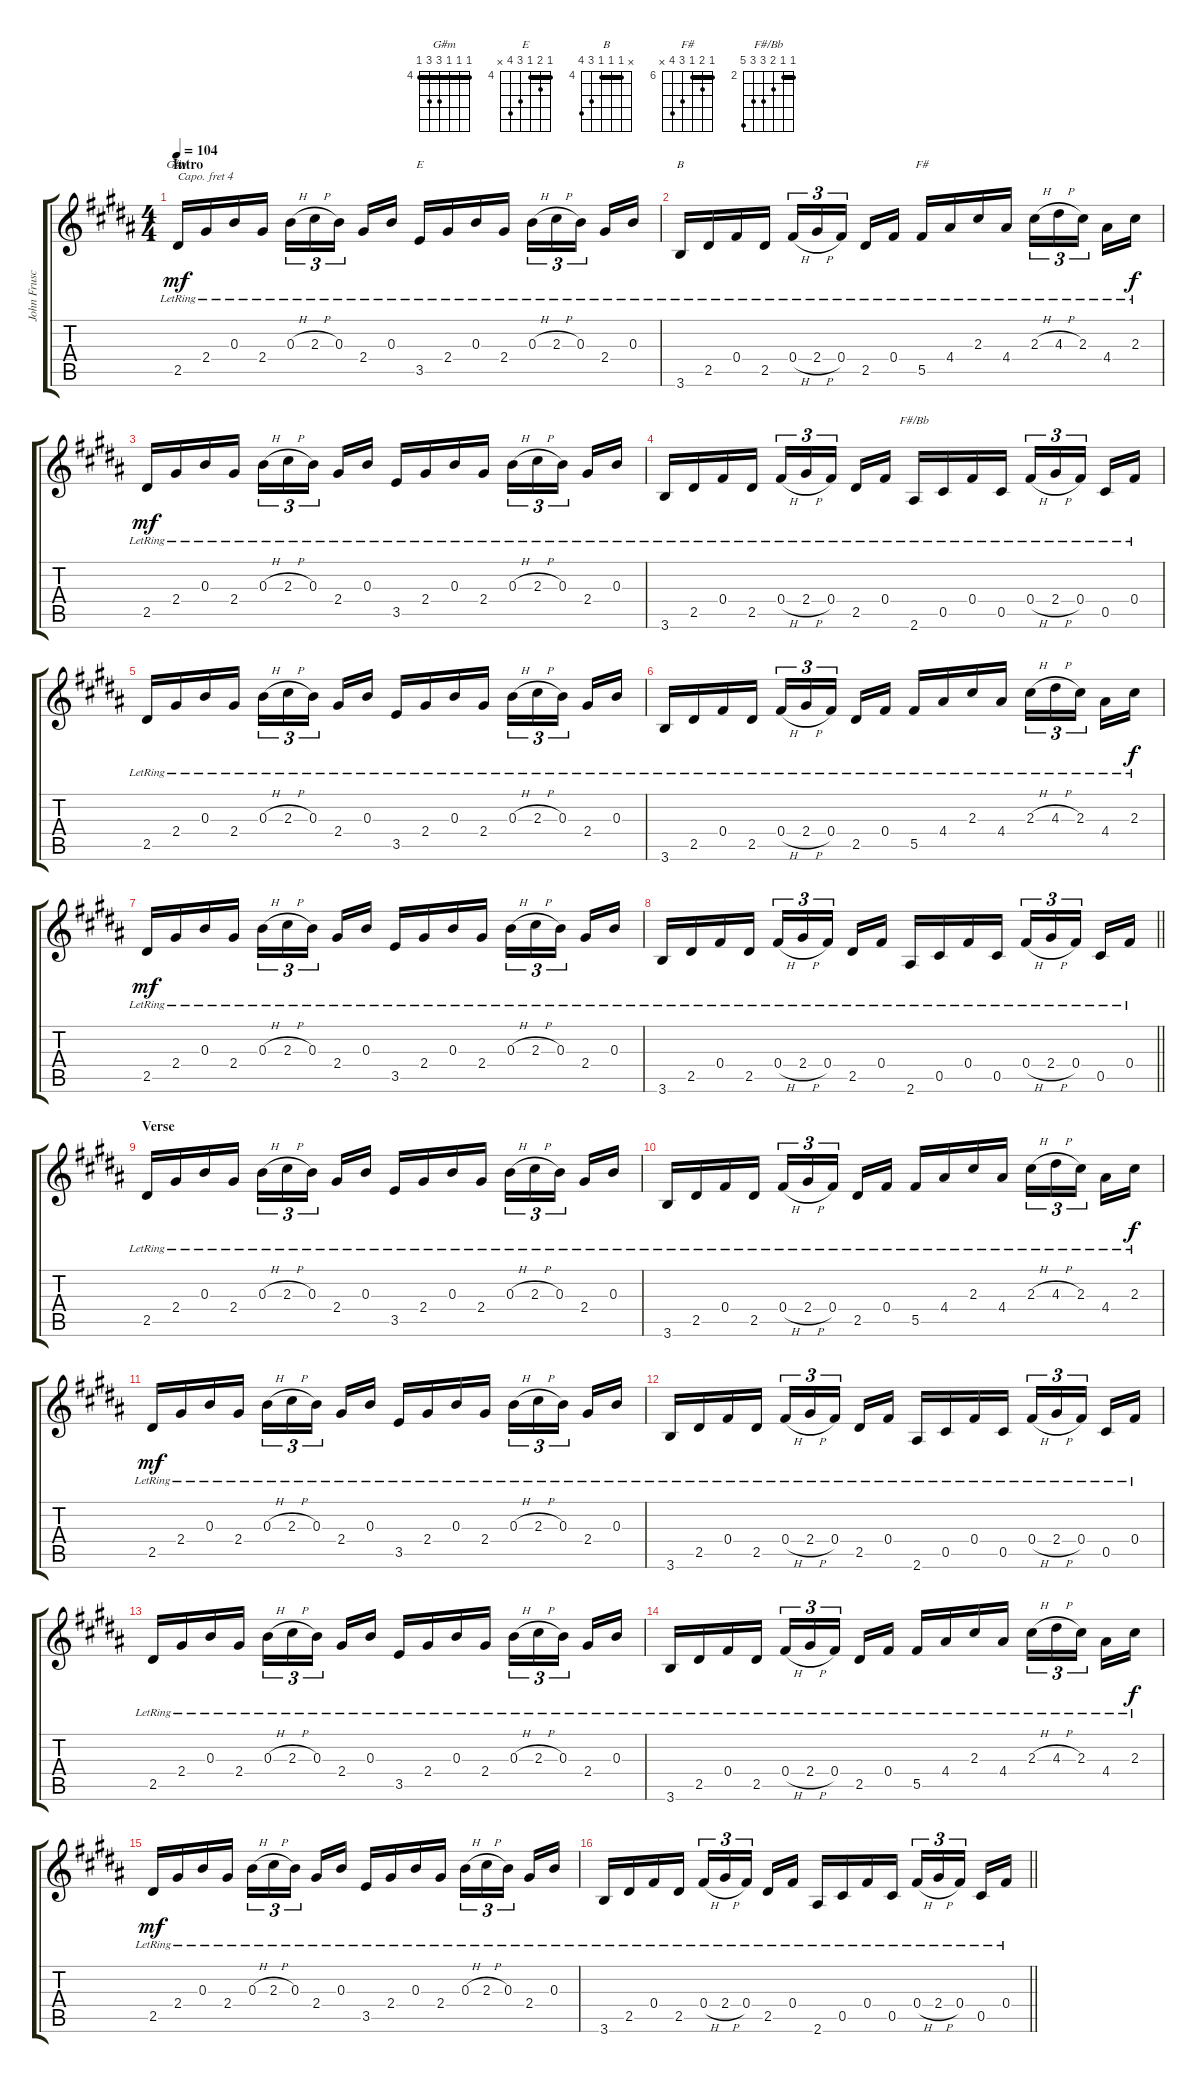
\track ("" "John Frusc") {instrument electricguitarmuted}
\staff {score tabs}
\capo 4
\tuning (E4 B3 G3 D3 A2 E2) {hide}
\chord ("G#m" 4 4 4 6 6 4) {firstfret 4 barre 4}
\chord ("E" 4 5 4 6 7 x) {firstfret 4 barre 4}
\chord ("B" x 4 4 4 6 7) {firstfret 4 barre 4}
\chord ("F#" 6 7 6 8 9 x) {firstfret 6 barre 6}
\chord ("F#/Bb" 2 2 3 4 4 6) {firstfret 2 barre 2}
\ts (4 4)
\section ("" "Intro")
\tempo 104
\clef g2
\ks b
2.5{lr}.16{ch "G#m" dy mf instrument electricguitarmuted} 2.4{lr}.16 0.3{lr}.16 2.4{lr}.16 0.3{h lr}.16{tu (3 2)} 2.3{h lr}.16{tu (3 2)} 0.3{lr}.16{tu (3 2) beam splitsecondary} 2.4{lr}.16 0.3{lr}.16 3.5{lr}.16{ch "E"} 2.4{lr}.16 0.3{lr}.16 2.4{lr}.16 0.3{h lr}.16{tu (3 2)} 2.3{h lr}.16{tu (3 2)} 0.3{lr}.16{tu (3 2) beam splitsecondary} 2.4{lr}.16 0.3{lr}.16 |
3.6{lr}.16{ch "B"} 2.5{lr}.16 0.4{lr}.16 2.5{lr}.16 0.4{h lr}.16{tu (3 2)} 2.4{h lr}.16{tu (3 2)} 0.4{lr}.16{tu (3 2) beam splitsecondary} 2.5{lr}.16 0.4{lr}.16 5.5{lr}.16{ch "F#"} 4.4{lr}.16 2.3{lr}.16 4.4{lr}.16 2.3{h lr}.16{tu (3 2)} 4.3{h lr}.16{tu (3 2)} 2.3{lr}.16{tu (3 2) beam splitsecondary} 4.4{lr}.16 2.3{lr}.16{dy f} |
2.5{lr}.16{dy mf} 2.4{lr}.16 0.3{lr}.16 2.4{lr}.16 0.3{h lr}.16{tu (3 2)} 2.3{h lr}.16{tu (3 2)} 0.3{lr}.16{tu (3 2) beam splitsecondary} 2.4{lr}.16 0.3{lr}.16 3.5{lr}.16 2.4{lr}.16 0.3{lr}.16 2.4{lr}.16 0.3{h lr}.16{tu (3 2)} 2.3{h lr}.16{tu (3 2)} 0.3{lr}.16{tu (3 2) beam splitsecondary} 2.4{lr}.16 0.3{lr}.16 |
3.6{lr}.16 2.5{lr}.16 0.4{lr}.16 2.5{lr}.16 0.4{h lr}.16{tu (3 2)} 2.4{h lr}.16{tu (3 2)} 0.4{lr}.16{tu (3 2) beam splitsecondary} 2.5{lr}.16 0.4{lr}.16 2.6{lr}.16{ch "F#/Bb"} 0.5{lr}.16 0.4{lr}.16 0.5{lr}.16 0.4{h lr}.16{tu (3 2)} 2.4{h lr}.16{tu (3 2)} 0.4{lr}.16{tu (3 2) beam splitsecondary} 0.5{lr}.16 0.4{lr}.16 |
2.5{lr}.16 2.4{lr}.16 0.3{lr}.16 2.4{lr}.16 0.3{h lr}.16{tu (3 2)} 2.3{h lr}.16{tu (3 2)} 0.3{lr}.16{tu (3 2) beam splitsecondary} 2.4{lr}.16 0.3{lr}.16 3.5{lr}.16 2.4{lr}.16 0.3{lr}.16 2.4{lr}.16 0.3{h lr}.16{tu (3 2)} 2.3{h lr}.16{tu (3 2)} 0.3{lr}.16{tu (3 2) beam splitsecondary} 2.4{lr}.16 0.3{lr}.16 |
3.6{lr}.16 2.5{lr}.16 0.4{lr}.16 2.5{lr}.16 0.4{h lr}.16{tu (3 2)} 2.4{h lr}.16{tu (3 2)} 0.4{lr}.16{tu (3 2) beam splitsecondary} 2.5{lr}.16 0.4{lr}.16 5.5{lr}.16 4.4{lr}.16 2.3{lr}.16 4.4{lr}.16 2.3{h lr}.16{tu (3 2)} 4.3{h lr}.16{tu (3 2)} 2.3{lr}.16{tu (3 2) beam splitsecondary} 4.4{lr}.16 2.3{lr}.16{dy f} |
2.5{lr}.16{dy mf} 2.4{lr}.16 0.3{lr}.16 2.4{lr}.16 0.3{h lr}.16{tu (3 2)} 2.3{h lr}.16{tu (3 2)} 0.3{lr}.16{tu (3 2) beam splitsecondary} 2.4{lr}.16 0.3{lr}.16 3.5{lr}.16 2.4{lr}.16 0.3{lr}.16 2.4{lr}.16 0.3{h lr}.16{tu (3 2)} 2.3{h lr}.16{tu (3 2)} 0.3{lr}.16{tu (3 2) beam splitsecondary} 2.4{lr}.16 0.3{lr}.16 |
\barLineRight lightlight
3.6{lr}.16 2.5{lr}.16 0.4{lr}.16 2.5{lr}.16 0.4{h lr}.16{tu (3 2)} 2.4{h lr}.16{tu (3 2)} 0.4{lr}.16{tu (3 2) beam splitsecondary} 2.5{lr}.16 0.4{lr}.16 2.6{lr}.16 0.5{lr}.16 0.4{lr}.16 0.5{lr}.16 0.4{h lr}.16{tu (3 2)} 2.4{h lr}.16{tu (3 2)} 0.4{lr}.16{tu (3 2) beam splitsecondary} 0.5{lr}.16 0.4{lr}.16 |
\section ("" "Verse")
2.5{lr}.16 2.4{lr}.16 0.3{lr}.16 2.4{lr}.16 0.3{h lr}.16{tu (3 2)} 2.3{h lr}.16{tu (3 2)} 0.3{lr}.16{tu (3 2) beam splitsecondary} 2.4{lr}.16 0.3{lr}.16 3.5{lr}.16 2.4{lr}.16 0.3{lr}.16 2.4{lr}.16 0.3{h lr}.16{tu (3 2)} 2.3{h lr}.16{tu (3 2)} 0.3{lr}.16{tu (3 2) beam splitsecondary} 2.4{lr}.16 0.3{lr}.16 |
3.6{lr}.16 2.5{lr}.16 0.4{lr}.16 2.5{lr}.16 0.4{h lr}.16{tu (3 2)} 2.4{h lr}.16{tu (3 2)} 0.4{lr}.16{tu (3 2) beam splitsecondary} 2.5{lr}.16 0.4{lr}.16 5.5{lr}.16 4.4{lr}.16 2.3{lr}.16 4.4{lr}.16 2.3{h lr}.16{tu (3 2)} 4.3{h lr}.16{tu (3 2)} 2.3{lr}.16{tu (3 2) beam splitsecondary} 4.4{lr}.16 2.3{lr}.16{dy f} |
2.5{lr}.16{dy mf} 2.4{lr}.16 0.3{lr}.16 2.4{lr}.16 0.3{h lr}.16{tu (3 2)} 2.3{h lr}.16{tu (3 2)} 0.3{lr}.16{tu (3 2) beam splitsecondary} 2.4{lr}.16 0.3{lr}.16 3.5{lr}.16 2.4{lr}.16 0.3{lr}.16 2.4{lr}.16 0.3{h lr}.16{tu (3 2)} 2.3{h lr}.16{tu (3 2)} 0.3{lr}.16{tu (3 2) beam splitsecondary} 2.4{lr}.16 0.3{lr}.16 |
3.6{lr}.16 2.5{lr}.16 0.4{lr}.16 2.5{lr}.16 0.4{h lr}.16{tu (3 2)} 2.4{h lr}.16{tu (3 2)} 0.4{lr}.16{tu (3 2) beam splitsecondary} 2.5{lr}.16 0.4{lr}.16 2.6{lr}.16 0.5{lr}.16 0.4{lr}.16 0.5{lr}.16 0.4{h lr}.16{tu (3 2)} 2.4{h lr}.16{tu (3 2)} 0.4{lr}.16{tu (3 2) beam splitsecondary} 0.5{lr}.16 0.4{lr}.16 |
2.5{lr}.16 2.4{lr}.16 0.3{lr}.16 2.4{lr}.16 0.3{h lr}.16{tu (3 2)} 2.3{h lr}.16{tu (3 2)} 0.3{lr}.16{tu (3 2) beam splitsecondary} 2.4{lr}.16 0.3{lr}.16 3.5{lr}.16 2.4{lr}.16 0.3{lr}.16 2.4{lr}.16 0.3{h lr}.16{tu (3 2)} 2.3{h lr}.16{tu (3 2)} 0.3{lr}.16{tu (3 2) beam splitsecondary} 2.4{lr}.16 0.3{lr}.16 |
3.6{lr}.16 2.5{lr}.16 0.4{lr}.16 2.5{lr}.16 0.4{h lr}.16{tu (3 2)} 2.4{h lr}.16{tu (3 2)} 0.4{lr}.16{tu (3 2) beam splitsecondary} 2.5{lr}.16 0.4{lr}.16 5.5{lr}.16 4.4{lr}.16 2.3{lr}.16 4.4{lr}.16 2.3{h lr}.16{tu (3 2)} 4.3{h lr}.16{tu (3 2)} 2.3{lr}.16{tu (3 2) beam splitsecondary} 4.4{lr}.16 2.3{lr}.16{dy f} |
2.5{lr}.16{dy mf} 2.4{lr}.16 0.3{lr}.16 2.4{lr}.16 0.3{h lr}.16{tu (3 2)} 2.3{h lr}.16{tu (3 2)} 0.3{lr}.16{tu (3 2) beam splitsecondary} 2.4{lr}.16 0.3{lr}.16 3.5{lr}.16 2.4{lr}.16 0.3{lr}.16 2.4{lr}.16 0.3{h lr}.16{tu (3 2)} 2.3{h lr}.16{tu (3 2)} 0.3{lr}.16{tu (3 2) beam splitsecondary} 2.4{lr}.16 0.3{lr}.16 |
\barLineRight lightlight
3.6{lr}.16 2.5{lr}.16 0.4{lr}.16 2.5{lr}.16 0.4{h lr}.16{tu (3 2)} 2.4{h lr}.16{tu (3 2)} 0.4{lr}.16{tu (3 2) beam splitsecondary} 2.5{lr}.16 0.4{lr}.16 2.6{lr}.16 0.5{lr}.16 0.4{lr}.16 0.5{lr}.16 0.4{h lr}.16{tu (3 2)} 2.4{h lr}.16{tu (3 2)} 0.4{lr}.16{tu (3 2) beam splitsecondary} 0.5{lr}.16 0.4{lr}.16
